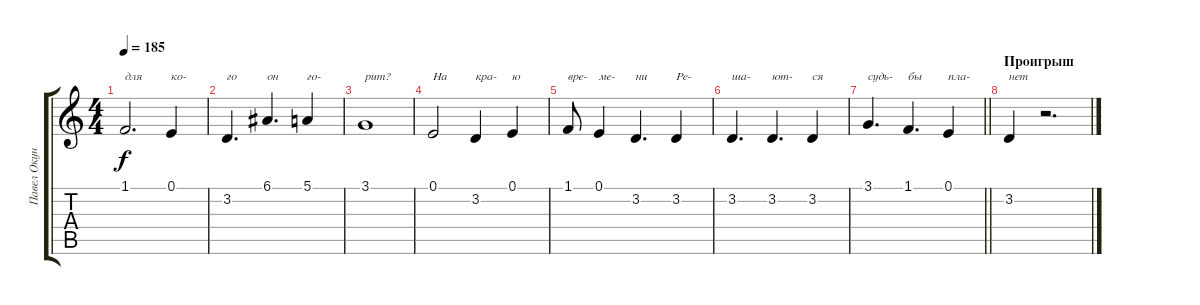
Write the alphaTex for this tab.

\track ("Павел Окунев" "Павел Окун") {instrument bassoon}
\staff {score tabs}
\tuning (E4 B3 G3 D3 A2 E2) {hide}
\ts (4 4)
\tempo 185
\clef g2
\ks c
1.1.2{d txt "для" dy f} 0.1.4{txt "ко-"} |
3.2.4{d txt "го"} 6.1.4{d txt "он"} 5.1.4{txt "го-"} |
3.1.1{txt "рит?"} |
0.1.2{txt "На"} 3.2.4{txt "кра-"} 0.1.4{txt "ю"} |
1.1.8{txt "вре-"} 0.1.4{txt "ме-"} 3.2.4{d txt "ни"} 3.2.4{txt "Ре-"} |
3.2.4{d txt "ша-"} 3.2.4{d txt "ют-"} 3.2.4{txt "ся"} |
\barLineRight lightlight
3.1.4{d txt "судь-"} 1.1.4{d txt "бы"} 0.1.4{txt "пла-"} |
\section ("" "Проигрыш")
3.2.4{txt "нет"} r.2{d}
